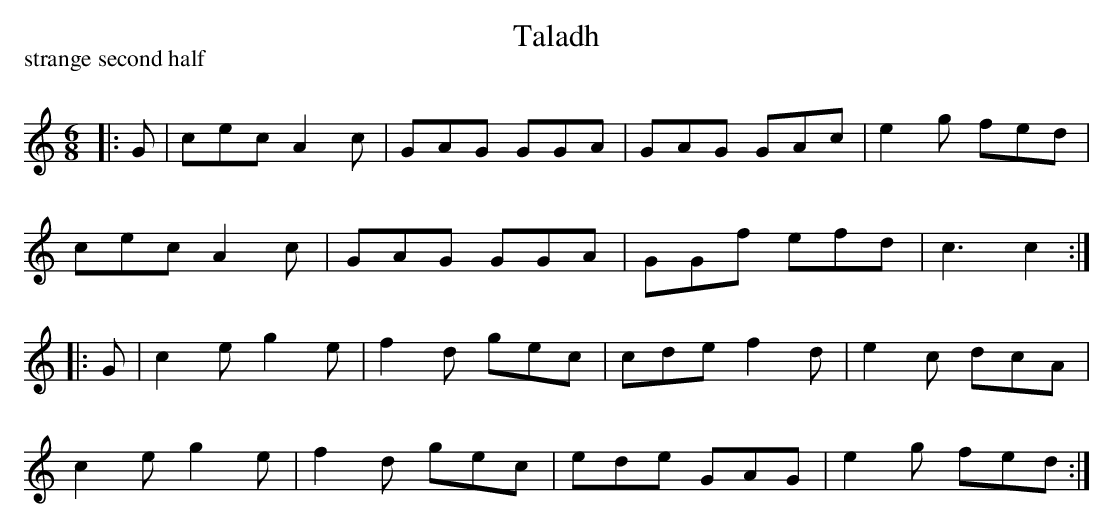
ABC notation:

X:1
T: Taladh
P:strange second half
Q:180
K:C
M:6/8
L:1/16
|:G2|c2e2c2 A4c2|G2A2G2 G2G2A2|G2A2G2 G2A2c2|e4g2 f2e2d2|
c2e2c2 A4c2|G2A2G2 G2G2A2|G2G2f2 e2f2d2|c6 c4:|
|:G2|c4e2 g4e2|f4d2 g2e2c2|c2d2e2 f4d2|e4c2 d2c2A2|
c4e2 g4e2|f4d2 g2e2c2|e2d2e2 G2A2G2|e4g2 f2e2d2:|
